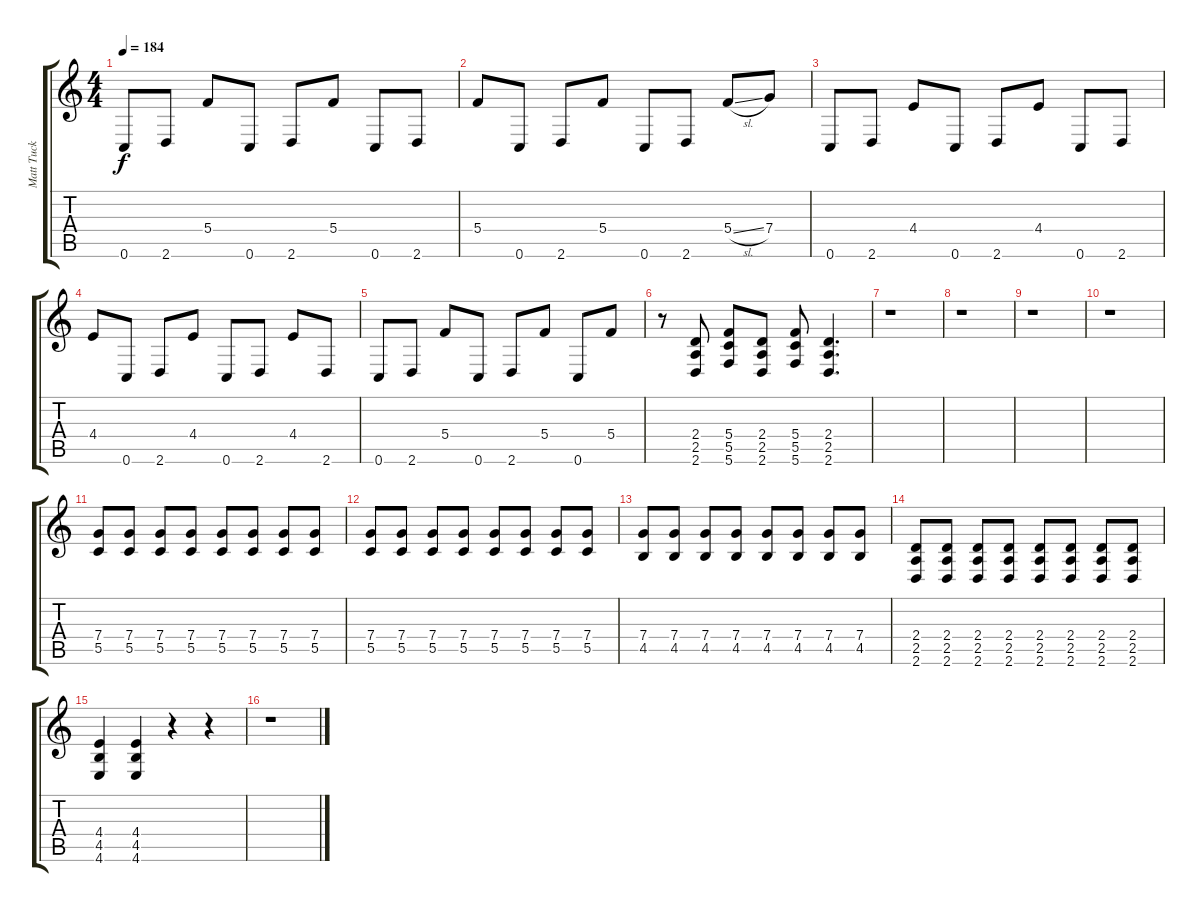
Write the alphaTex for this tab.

\track ("Matt Tuck - Guitar" "Matt Tuck ") {instrument distortionguitar}
\staff {score tabs}
\tuning (D4 A3 F3 C3 G2 C2) {hide}
\ts (4 4)
\tempo 184
\clef g2
\ks c
0.6.8{dy f} 2.6.8 5.4.8 0.6.8 2.6.8 5.4.8 0.6.8 2.6.8 |
5.4.8 0.6.8 2.6.8 5.4.8 0.6.8 2.6.8 5.4{sl}.8 7.4.8 |
0.6.8 2.6.8 4.4.8 0.6.8 2.6.8 4.4.8 0.6.8 2.6.8 |
4.4.8 0.6.8 2.6.8 4.4.8 0.6.8 2.6.8 4.4.8 2.6.8 |
0.6.8 2.6.8 5.4.8 0.6.8 2.6.8 5.4.8 0.6.8 5.4.8 |
r.8 (2.4 2.5 2.6).8 (5.4 5.5 5.6).8 (2.4 2.5 2.6).8 (5.4 5.5 5.6).8 (2.4 2.5 2.6).4{d} |
r.1 |
r.1 |
r.1 |
r.1 |
(7.4 5.5).8 (7.4 5.5).8 (7.4 5.5).8 (7.4 5.5).8 (7.4 5.5).8 (7.4 5.5).8 (7.4 5.5).8 (7.4 5.5).8 |
(7.4 5.5).8 (7.4 5.5).8 (7.4 5.5).8 (7.4 5.5).8 (7.4 5.5).8 (7.4 5.5).8 (7.4 5.5).8 (7.4 5.5).8 |
(7.4 4.5).8 (7.4 4.5).8 (7.4 4.5).8 (7.4 4.5).8 (7.4 4.5).8 (7.4 4.5).8 (7.4 4.5).8 (7.4 4.5).8 |
(2.4 2.5 2.6).8 (2.4 2.5 2.6).8 (2.4 2.5 2.6).8 (2.4 2.5 2.6).8 (2.4 2.5 2.6).8 (2.4 2.5 2.6).8 (2.4 2.5 2.6).8 (2.4 2.5 2.6).8 |
(4.4 4.5 4.6).4 (4.4 4.5 4.6).4 r.4 r.4 |
r.1
